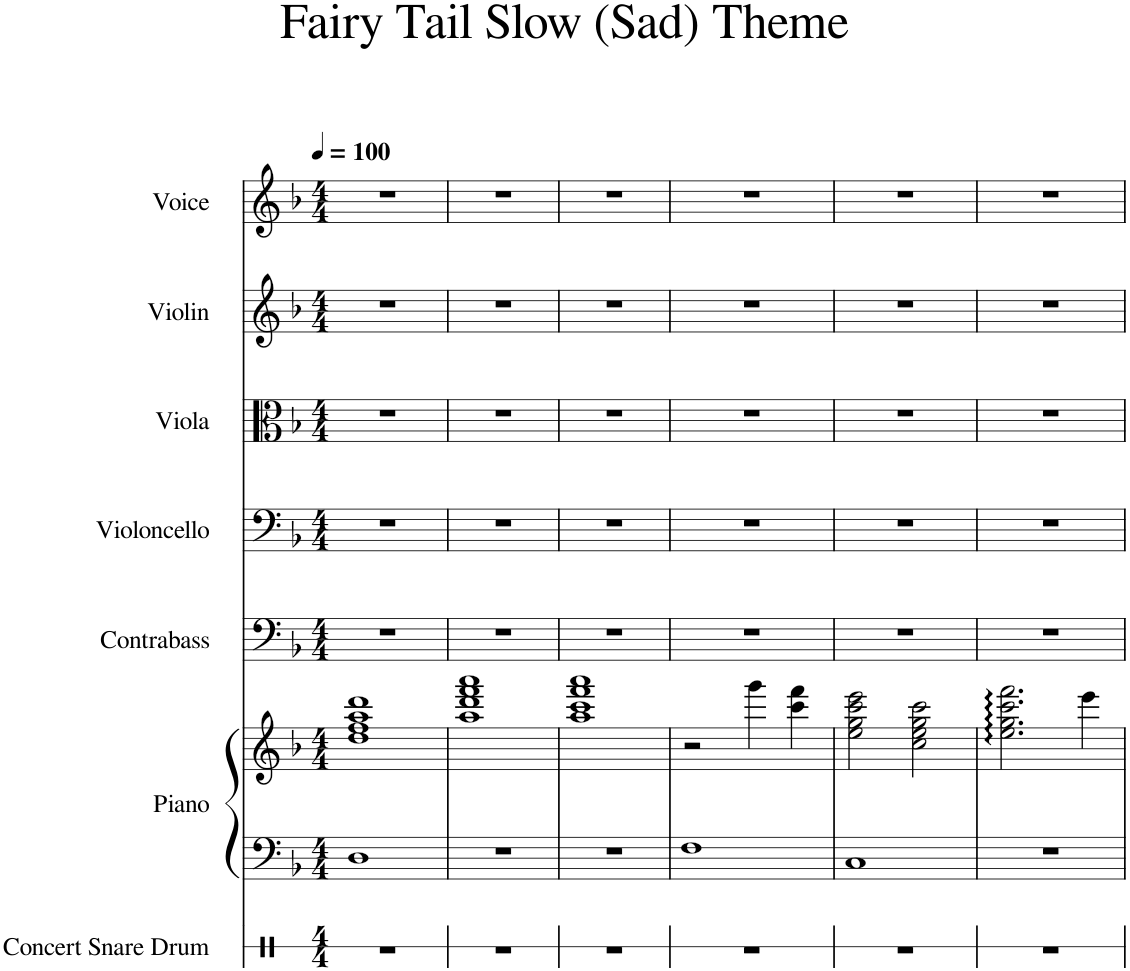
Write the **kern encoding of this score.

**kern	**kern	**kern	**kern	**kern	**kern	**kern	**kern
*part7	*part6	*part6	*part5	*part4	*part3	*part2	*part1
*staff8	*staff7	*staff6	*staff5	*staff4	*staff3	*staff2	*staff1
*I"Concert Snare Drum	*I"Piano	*	*I"Contrabass	*I"Violoncello	*I"Viola	*I"Violin	*I"Voice
*I'Con. Sn.	*I'Pno.	*	*I'Cb.	*I'Vc.	*I'Vla.	*I'Vln.	*I'Vo.
*stria1	*	*	*	*	*	*	*
*clefX	*clefF4	*clefG2	*clefF4	*clefF4	*clefC3	*clefG2	*clefG2
*	*	*	*Trd7c12	*	*	*	*
*k[]	*k[b-]	*k[b-]	*k[b-]	*k[b-]	*k[b-]	*k[b-]	*k[b-]
*M4/4	*M4/4	*M4/4	*M4/4	*M4/4	*M4/4	*M4/4	*M4/4
*MM100	*MM100	*MM100	*MM100	*MM100	*MM100	*MM100	*MM100
=1	=1	=1	=1	=1	=1	=1	=1
1r	1D	1dd 1ff 1aa 1ddd	1r	1r	1r	1r	1r
=2	=2	=2	=2	=2	=2	=2	=2
1r	1r	1aa 1ddd 1fff 1aaa	1r	1r	1r	1r	1r
=3	=3	=3	=3	=3	=3	=3	=3
1r	1r	1aa 1ccc 1fff 1aaa	1r	1r	1r	1r	1r
=4	=4	=4	=4	=4	=4	=4	=4
1r	1F	2r	1r	1r	1r	1r	1r
.	.	4ggg\	.	.	.	.	.
.	.	4ccc\ 4fff\	.	.	.	.	.
=5	=5	=5	=5	=5	=5	=5	=5
1r	1C	2ee\ 2gg\ 2ccc\ 2eee\	1r	1r	1r	1r	1r
.	.	2cc\ 2ee\ 2gg\ 2ccc\	.	.	.	.	.
=6	=6	=6	=6	=6	=6	=6	=6
1r	1r	2.ee\ 2.gg\ 2.ccc\ 2.fff\	1r	1r	1r	1r	1r
.	.	4eee\	.	.	.	.	.
=	=	=	=	=	=	=	=
*-	*-	*-	*-	*-	*-	*-	*-
